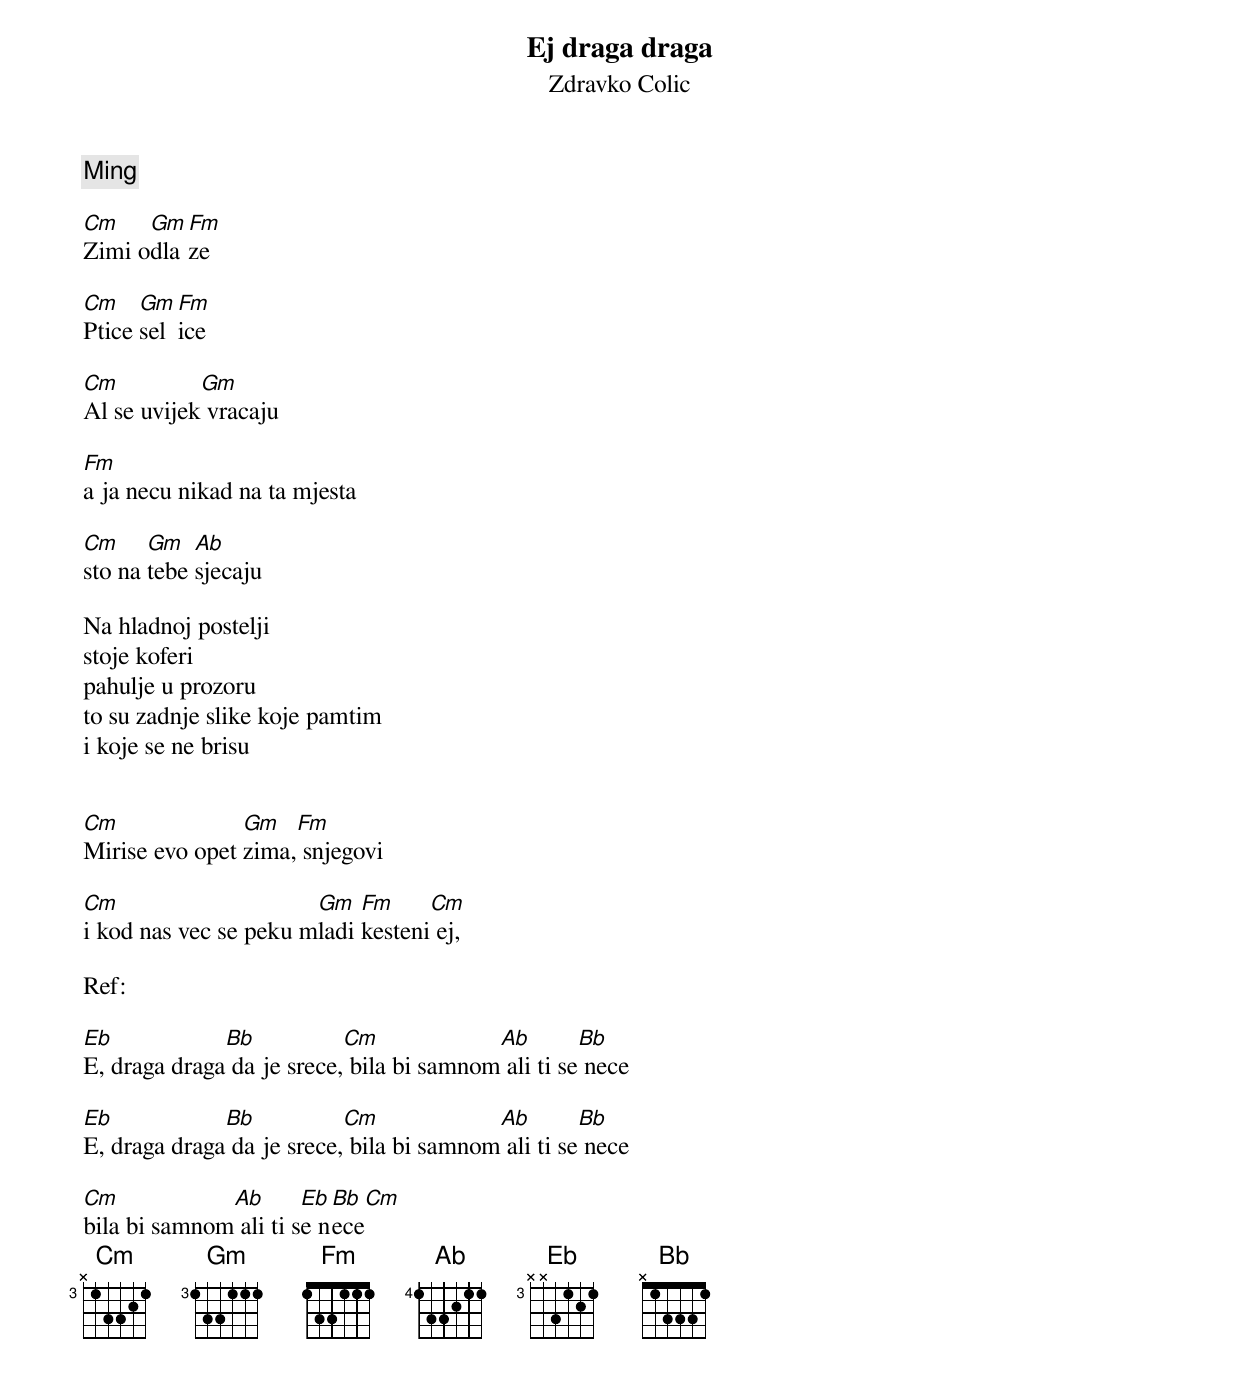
Ej draga draga
Zdravko Colic
Ming

Cm    Gm Fm
Zimi odlaze

Cm    Gm Fm
Ptice selice

Cm          Gm
Al se uvijek vracaju

Fm
a ja necu nikad na ta mjesta

Cm     Gm   Ab
sto na tebe sjecaju

Na hladnoj postelji
stoje koferi
pahulje u prozoru
to su zadnje slike koje pamtim
i koje se ne brisu


Cm              Gm   Fm
Mirise evo opet zima, snjegovi

Cm                     Gm   Fm     Cm
i kod nas vec se peku mladi kesteni ej,

Ref:

Eb            Bb           Cm             Ab        Bb
E, draga draga da je srece, bila bi samnom ali ti se nece

Eb            Bb           Cm             Ab        Bb
E, draga draga da je srece, bila bi samnom ali ti se nece

Cm            Ab       Eb Bb Cm
bila bi samnom ali ti se nece
